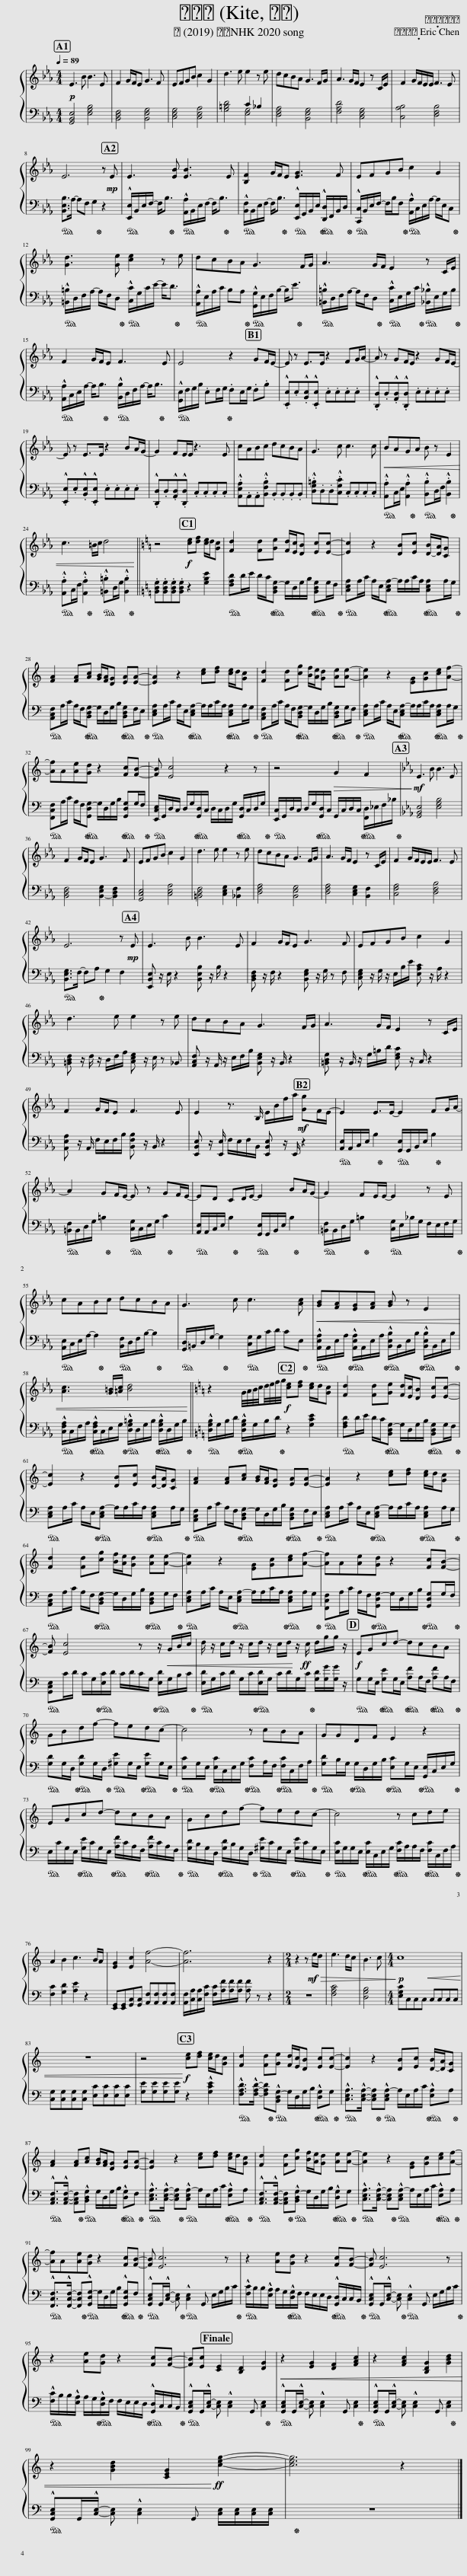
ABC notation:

X:1
%%score { 1 | ( 2 3 ) }
L:1/8
Q:1/4=89
M:4/4
I:linebreak $
K:Eb
V:1 treble
V:2 bass
V:3 bass
V:1
!p! E3 B B3 E | F2 G/F/E G3 F | EFGB c2 G2 | d3 e e2 z e | dcBA G3 F/G/ | %5
 A3 G/F/ E2 z C/E/ | F2 G/F/E/E/ F3 E |$ E6 z!mp! E | E3 [EB] [EB]3 E | [B,F]2 G/F/E [EG]3 F | %10
 EFGB c2 G2 |$ [Gd]3 [Ge] [ce]2 z e | dcBA G3 F/G/ | A3 G/F/ E2 z C/E/ |$ F2 G/F/E F3 E | %15
 E4 z2 GF/E/- | E z E>E z2 FG/A/- | A z GF/E/ z2 GF/E/- |$ E z E>E z2 BA/G/- | G2 FE/E/ z3 E | %20
 cABc dcBA | G3 c c3 c |!<(! BAGA B z E2 |$ c3 =B/c/ d4!<)! ||[K:C] z4!f! [ce][df] [ce]/d/[Gc] | %25
 [Fd]2 [Fd][Ge] [Fd]/[Ec]/[DB] [Ec][Ec]- | [Ec]2 z2 [DB][Ec] [D-B]/[DA]/[CG] |$ [FA]2 [FA][Ac] [GB]/[FA]/[DG] [EA][EA]- | [EA]2 z2 [ce][df] [ce]/d/[Gc] | [Fd]2 [Fd][cg] [Bf]/[Ae]/[Gd] [Ae][Ae]- | %30
 [Ae]2 z2 [EG][Gc][ce][Af]- |$ [Af]A[Ae][Gd] z2 [Fc][FB]- | [FB] [Ec]4 z2 z | z4!>(! G2 F2!>)! |[K:Eb]!mf! E3 B B3 E |$ %35
 F2 G/F/E G3 F | EFGB c2 G2 | d3 e e2 z e | dcBA G3 F/G/ | A3 G/F/ E2 z C/E/ | %40
 F2 G/F/E/E/ F3 E |$ E6 z!mp! E | E3 B B3 E | F2 G/F/E G3 F | EFGB c2 G2 |$ %45
 d3 e e2 z e | dcBA G3 F/G/ | A3 G/F/ E2 z C/E/ |$ F2 G/F/E F3 E | E2 z3/2 B,/ E/B/f/a/!mf! [Gg]F/E/- | %50
 E2 E>E- E2 FG/A/- |$ A2 GF/E/- E z GF/E/- | ED CD/E/- E2 BA/G/- | G2 FE/E/- E2 z E |$ cABc dcBA | %55
 G3 c c3 [Ac] |!<(! [GB][FA][EG][FA] [GB] z E2 |$ [Ac]3 [G=B]/[=Ac]/ [Bd]4!<)! ||[K:C] z2 G/4A/4B/4c/4d/4e/4f/4g/4!f! [ce][df] [ce]/d/[Gc] | [Fd]2 [Fd][Ge] [Fd]/[Ec]/[DB] [Ec][Ec]- |$ %60
 [Ec]2 z2 [DB][Ec] [D-B]/[DA]/[CG] | [FA]2 [FA][Ac] [GB]/[FA]/[DG] [EA][EA]- | [EA]2 z2 [ce][df] [ce]/d/[Gc] |$ [Fd]2 [Fd][cg] [Bf]/[Ae]/[Gd] [Ae][Ae]- | [Ae]2 z2 [EG][Gc][ce][Af]- | %65
 [Af]A[Ae][Gd] z2 [Fc][FB]- |$ [FB] [Ec]4 z z/!<(! G/B/c/ | d/ z/ c/d/ z/ c/d/ z/ c/d/!<)! z/!ff! c/ d/g/g/ z/ |!f! EGcd- dcBA |$ GBdf- fedc- | %70
 c4 z cBA | GGDF E2 z2 |$ EGcd- dcBA | GBdf- fedc- | c4 z cde |$ %75
 A2 B2 c3 B/A/ | [EG]2 [Ec]2 [Af]4- | [Af]6 z2 |[M:2/4] z2 z!mf!!>(! e/d/ | e3 d/c/ | %80
 B3 c!>)! |[M:4/4]!p! c8 |$ z8 | z4!f! [ce][df] [ce]/d/[Gc] | [Fd]2 [Fd][Ge] [Fd]/[Ec]/[DB] [Ec][Ec]- | %85
 [Ec]2 z2 [DB][Ec] [D-B]/[DA]/[CG] |$ [FA]2 [FA][Ac] [GB]/[FA]/[DG] [EA][EA]- | [EA]2 z2 [ce][df] [ce]/d/[Gc] | [Fd]2 [Fd][cg] [Bf]/[Ae]/[Gd] [Ae][Ae]- | [Ae]2 z2 [EG][Gc][ce][Af]- |$ %90
 [Af]A[Ae][Gd] z2 [Fc][FB]- | [FB] [Ec]6 z | z2 [Ae][Gd] z2 [Fc][FB]- | [FB] [Ec]6 z |$ z2 [Ae][Gd] z2 [Fc][FB]- | %95
 [FB][Ec] [CE]2 [B,D]2 [DG]2 |!<(! z2 [EG]2 [DF]2 [FAc]2 | z2 [FAc]2 [B,DG]2 [GBd]2 |$ z2 [GBd]2 [CEG]2!<)!!ff! [ceg]2- | [ceg]6 z2 |] %100
V:2
 [G,,B,,E,]4 [E,G,B,]4 | [B,,D,F,]4 [B,,E,G,]4 | [C,E,G,]4 [C,E,A,]4 | [G,=B,D]4 C2 _B,2 | [D,F,A,]4 [B,,E,G,]4 | %5
 [F,A,D]4 [C,E,G,]4 | [C,A,B,]4 [D,F,B,]4 |$!ped! [B,,E,B,]>A,- A,F, G,2!ped-up! z2 |!ped! !^![E,,E,]/B,,/E,/F,/- F,<B,!ped-up!!ped! !^![A,,A,]/B,,/E,/F,/- F,<B,!ped-up! |!ped! !^![B,,F,]/B,,/E,/F,/- F,<B,!ped-up!!ped! !^![E,,E,]/G,,/B,,/E,/!ped-up!!ped! !^![D,,D,]/F,,/B,,/D,/!ped-up! | %10
!ped! !^![C,,C,]/B,,/E,/F,/- F,/B,/F,!ped-up!!ped! !^![A,,A,]/C,/E,/A,/- A,/E,/C,!ped-up! |$!ped! !^![=B,,=B,]/D,/F,/A,/- A,/F,/D,!ped-up!!ped! !^![C,C]/G,/C/E/- E<D!ped-up! |!ped! !^![A,,A,]/E,/A,/C/ B,A,!ped-up!!ped! !^![G,,G,]/E,/F,/B,/- B,<E!ped-up! |!ped! !^![=B,,=B,]/D,/F,/A,/- A,/F,/D,!ped-up!!ped! !^![C,C]/E,/G,/C/!ped-up!!ped! !^![_B,,_B,]/E,/G,/B,/!ped-up! |$!ped! !^![A,,A,]/C,/E,/A,/- A,<B,!ped-up!!ped! !^![B,,B,]/D,/F,/A,/- A,<B,!ped-up! | %15
!ped! !^![G,,E,]/F,/G,/B,/ .E,F,/G,/!ped-up! .F,E,/G,/ .F,.B, | .!^![E,,E,].E,.!^![B,,E,].!^![E,,E,] .E,.E,.E,.E, | .!^![D,,D,].D,.!^![A,,D,].!^![D,,D,] .E,.E,.E,.E, |$ .!^![E,,E,].E,.!^![B,,E,].!^![E,,E,] .E,.E,.E,.E, | .!^![D,,D,].D,.!^![A,,D,].!^![D,,D,] .C,.C,.C,.C, | %20
 .!^![A,,E,A,].A,,.A,,.!^![B,,F,B,] .B,,.B,,.B,,.B,, | .!^![D,G,=B,].D,.D,.!^![C,G,C] .C,.C,.C,.C, |!ped! .!^![A,,A,]C,/E,/ .!^![A,,A,]2!ped-up!!ped! .!^![B,,B,]D,/F,/ .!^![B,,B,]2!ped-up! |$!ped! .!^![A,,A,]C,/F,/ .!^![A,,A,]2!ped-up!!ped! .!^![=B,,=B,]D,/G,/ .!^![B,,B,]2!ped-up! ||[K:C] .[B,,D,G,].[B,,D,G,].[B,,D,G,].[B,,D,G,] z2 [G,B,E]2 | %25
!ped! [F,A,D]D/E/ D/C/!ped-up!!ped![B,,D,G,-] G,/D,/G,/B,/!ped-up!!ped! [B,,D,G,]G,/F,/!ped-up! |!ped! [C,E,A,]A,/C/ A,/E,/!ped-up!!ped![C,E,A,-] A,/A,/C/A,/!ped-up!!ped! [C,E,A,]A,/G,/!ped-up! |$!ped! [A,,C,F,]A,/C/ A,/F,/!ped-up!!ped![B,,D,G,-] G,/D,/G,/B,/!ped-up!!ped! [B,,D,G,]F,/E,/!ped-up! |!ped! [C,E,A,]A,/C/ A,/E,/!ped-up!!ped![C,E,A,-] A,/A,/C/A,/!ped-up!!ped! [C,E,A,]A,/G,/!ped-up! |!ped! [A,,C,F,]A,/C/ A,/F,/!ped-up!!ped![B,,D,G,-] G,/D,/G,/B,/!ped-up!!ped! [B,,D,G,]G,/F,/!ped-up! | %30
!ped! [C,E,A,]A,/C/ A,/E,/!ped-up!!ped![C,E,A,-] A,/A,/C/A,/!ped-up!!ped! [C,E,A,]A,/G,/!ped-up! |$!ped! [F,,C,F,]A,/C/ A,/F,/!ped-up!!ped![G,,D,G,-] G,/D,/G,/B,/!ped-up!!ped! [G,,D,G,]G,/F,/!ped-up! |!ped! [E,,C,E,]/G,,/D,/C,/ D,/G,/!ped-up!!ped![G,,D,]/C,/ D,/C,/D,/G,/!ped-up!!ped! [G,,D,]/C,/D,/G,/!ped-up! |!ped! [E,,C,]/G,,/D,/C,/ D,/G,/!ped-up!!ped![G,,D,]/C,/ G,,/C,/D,/C,/!ped-up!!ped! [F,,D,]/_E,/F,/_B,/!ped-up! |[K:Eb] [G,,B,,E,]4 [E,G,B,]4 |$ %35
 [B,,D,F,]4 [B,,-E,G,]2 [B,,D,F,]2 | [G,,C,E,]4 [C,E,A,]4 | [=B,,D,F,]4 [C,E,G,]2 [_B,,F,]2 | [D,F,A,]4 [B,,E,G,]4 | [D,F,A,]4 [C,E,G,]2 [B,,F,]2 | %40
 [C,F,A,]4 [D,F,B,]4 |$!ped! [B,,E,G,]>F,- F,A,!ped-up! G,2 F,2 | [E,,B,,E,] z/ E,/ z2 [B,,E,B,] z/ B,/ z2 | [B,,D,F,] z/ F,/ z2 [B,,E,G,] z/ G,/ z F, | [C,E,G,] z/ G,/ z/ E,/B,/E/ [E,A,C] z/ A,/ z2 |$ %45
 [=B,,D,F,] z/ F,/ z/ D,/F,/A,/ [C,E,G,] z/ E,/ z _B,, | [A,,C,F,] z/ A,,/ z/ E,/F,/B,/ [B,,E,G,] z/ B,,/ z2 | [=B,,D,G,] z/ B,,/ z/ G,/=B,/D/ [E,G,C] z/ C,/ z2 |$ [A,,E,A,] z/ A,,/ F,/E,/F,/B,/ [B,,F,B,] z/ B,,/ z2 | [E,,B,,E,] z/ [E,,E,]/ F,/E,/F,/B,,/ [E,,B,,E,] z/ E,,/ z2 | %50
!ped! [A,,E,]/A,,/C,/E,/ B,2!ped-up!!ped! [G,,E,]/G,,/B,,/E,/ B,2!ped-up! |$!ped! [=B,,F,]/B,,/D,/G,/ =B,2!ped-up!!ped! [C,G,]/C,/E,/G,/ C2!ped-up! |!ped! [A,,E,]/A,,/C,/E,/ B,2!ped-up!!ped! [G,,E,]/G,,/B,,/E,/ B,2!ped-up! |!ped! [=B,,F,]/B,,/D,/G,/ =B,2!ped-up!!ped! [C,G,]/E,/_B,/G,/ F,/E,/F,/G,/!ped-up! |$!ped! [A,,E,]/C,/E,/A,/- A,2!ped-up!!ped! [B,,F,]/D,/F,/B,/- B,2!ped-up! | %55
!ped! [G,,D,]/=B,,/D,/G,/- G,2!ped-up!!ped! [C,G,]/G,/C/D/ CE,!ped-up! |!ped! !^![A,,E,A,]/A,,/E,/A,/!ped-up!!ped! !^![A,,E,A,]/A,,/E,/A,/!ped-up!!ped! !^![B,,E,B,]/B,,/E,/B,/!ped-up!!ped! !^![B,,E,B,]/B,,/E,/B,/!ped-up! |$!ped! !^![C,F,A,]/C,/F,/A,/!ped-up!!ped! !^![C,F,A,]/C,/E,/G,/!ped-up!!ped! !^![D,G,=B,]/D,/G,/B,/!ped-up!!ped! !^![D,G,B,]/D,/G,/B,/!ped-up! ||[K:C]!ped! !^![D,G,B,]/G,/B,/D/!ped-up!!ped! !^![D,G,B,]/G,/B,/D/!ped-up! z2 [G,CE]2 |!ped! [F,A,D]D/E/ D/C/!ped-up!!ped![B,,D,G,-] G,/D,/G,/B,/!ped-up!!ped! [B,,D,G,]G,/F,/!ped-up! |$ %60
!ped! [C,E,A,]A,/C/ A,/E,/!ped-up!!ped![C,E,A,-] A,/A,/C/A,/!ped-up!!ped! [C,E,A,]A,/G,/!ped-up! |!ped! [A,,C,F,]A,/C/ A,/F,/!ped-up!!ped![B,,D,G,-] G,/D,/G,/B,/!ped-up!!ped! [B,,D,G,]F,/E,/!ped-up! |!ped! [C,E,A,]A,/C/ A,/E,/!ped-up!!ped![C,E,A,-] A,/A,/C/A,/!ped-up!!ped! [C,E,A,]A,/G,/!ped-up! |$!ped! [A,,C,F,]A,/C/ A,/F,/!ped-up!!ped![B,,D,G,-] G,/D,/G,/B,/!ped-up!!ped! [B,,D,G,]G,/F,/!ped-up! |!ped! [C,E,A,]A,/C/ A,/E,/!ped-up!!ped![C,E,A,-] A,/A,/C/A,/!ped-up!!ped! [C,E,A,]A,/G,/!ped-up! | %65
!ped! [F,,C,F,]A,/C/ A,/F,/!ped-up!!ped![G,,D,G,-] G,/D,/G,/B,/!ped-up!!ped! [G,,D,G,]G,/F,/!ped-up! |$!ped! [G,,C,E,]C/D/ C/G,/!ped-up!!ped![E,C]/D/ C/D/C/G,/!ped-up!!ped! [E,D]/G,/B,/C/!ped-up! |!ped! [E,D]/G,/C/D/ G,/C/!ped-up!!ped![E,D]/G,/ C/D/G,/C/!ped-up! [G,D]/[G,G]/[G,G]/ z/ |!ped! G,G,/E,/!ped-up!!ped! [G,E]G,/E,/!ped-up!!ped! [A,F]A,/F,/!ped-up!!ped! [A,F]A,/F,/!ped-up! |$!ped! [G,D]G,/D,/!ped-up!!ped! [G,D]G,/D,/!ped-up!!ped! [^G,E]G,/E,/!ped-up!!ped! [G,E]G,/E,/!ped-up! | %70
!ped! [E,C]G,/E,/!ped-up!!ped! [E,C]/C,/E,/G,/!ped-up!!ped! [F,C]A,/F,/!ped-up!!ped! [F,C]/C,/F,/A,/!ped-up! |!ped! [G,D]B,/G,/!ped-up!!ped! G,/D,/G,/B,/!ped-up!!ped! [E,C]G,/E,/!ped-up!!ped! [G,,E,]/C,/E,/G,/!ped-up! |$!ped! E,/C/G,/E,/!ped-up!!ped! [G,E]/C/G,/E,/!ped-up!!ped! [A,F]/C/A,/F,/!ped-up!!ped! [A,F]/C/A,/F,/!ped-up! |!ped! [G,D]/B,/G,/D,/!ped-up!!ped! [G,D]/B,/G,/D,/!ped-up!!ped! [^G,E]/C/G,/E,/!ped-up!!ped! [G,E]/C/G,/E,/!ped-up! |!ped! [E,C]/G,/G,/E,/!ped-up!!ped! [E,C]/C,/E,/G,/!ped-up!!ped! [F,C]/A,/A,/F,/!ped-up!!ped! [F,C]/C,/F,/A,/!ped-up! |$ %75
 [F,C]2 [G,D]2 [A,E]2 z2 | [E,,G,,][E,,G,,][G,,C,][G,,C,] [A,,F,][A,,F,][A,,F,][A,,F,] | [A,,F,]/[C,A,]/[C,A,]/[F,C]/ [F,C]/[A,F]/[A,F]/[A,F]/ [A,F] z z2 |[M:2/4] z4 | [F,A,C]4 | %80
 [D,G,B,]4 |[M:4/4] [E,G,C]C,C,C,!<(! C,C,C,C, |$ [C,G,][C,G,][C,G,][C,G,] [E,C][E,C][E,C][E,C] | [G,E][G,E][G,E][G,E]!<)! z2 !^![G,CE]2 |!ped! !^![F,A,D]>!^![F,A,D]- [F,A,D]!ped-up!!ped!!^![B,,D,G,-] G,/D,/G,/B,/!ped-up!!ped! !^![D,G,]G,!ped-up! | %85
!ped! !^![C,E,A,]>!^![C,E,A,]- [C,E,A,]!ped-up!!ped!!^![C,E,A,-] A,/E,/A,/C/!ped-up!!ped! !^![E,A,]A,!ped-up! |$!ped! !^![A,,C,F,]>!^![A,,C,F,]- [A,,C,F,]!ped-up!!ped!!^![B,,D,G,] G,/D,/G,/B,/!ped-up!!ped! !^![D,G,]F,!ped-up! |!ped! !^![C,E,A,]>!^![C,E,A,]- [C,E,A,]!ped-up!!ped!!^![C,E,A,-] A,/E,/A,/C/!ped-up!!ped! !^![E,A,]A,!ped-up! |!ped! !^![A,,C,F,]>!^![A,,C,F,]- [A,,C,F,]!ped-up!!ped!!^![B,,D,G,-] G,/D,/G,/B,/!ped-up!!ped! !^![D,G,]G,!ped-up! |!ped! !^![C,E,A,]>!^![C,E,A,]- [C,E,A,]!ped-up!!ped!!^![C,E,A,-] A,/E,/A,/C/!ped-up!!ped! !^![E,A,]A,!ped-up! |$ %90
!ped! !^![F,,C,F,]>!^![F,,C,F,]- [F,,C,F,]!ped-up!!ped!!^![G,,D,G,-] G,/D,/G,/B,/!ped-up!!ped! !^![G,,D,G,]F,!ped-up! |!ped! !^![G,,C,E,]G,,/!^![C,E,]/- [C,E,]!ped-up!!ped! !^![C,E,]2 G,, E,/G,/B,/C/!ped-up! |!ped! !^![F,C]/B,/B,/!^![E,A,]/ A,/G,/!ped-up!!ped!!^![D,G,]/F,/ F,/E,/E,/D,/!ped-up!!ped! !^![G,,D,]/C,/C,/B,,/!ped-up! |!ped! !^![G,,C,E,]G,,/!^![C,E,]/- [C,E,]!ped-up!!ped! !^![C,E,]2 G,, E,/G,/B,/C/!ped-up! |$!ped! !^![F,C]/B,/B,/!^![E,A,]/ A,/G,/!ped-up!!ped!!^![D,G,]/F,/ F,/E,/E,/D,/!ped-up!!ped! !^![G,,D,]/C,/C,/B,,/!ped-up! | %95
!ped! !^![G,,C,E,]G,,/!^![C,E,]/- [C,E,] !^![C,E,]2 G,, [C,E,]2!ped-up! |!ped! !^![G,,C,E,]G,,/!^![C,E,]/- [C,E,] !^![C,E,]2 G,, [C,E,]2!ped-up! |!ped! !^![G,,C,E,]G,,/!^![C,E,]/- [C,E,] !^![C,E,]2 G,, [C,E,]2!ped-up! |$!ped! !^![G,,C,E,]G,,/!^![C,E,]/- [C,E,] !^![C,E,]2 G,, [C,E,]/[C,E,]/[C,E,]/[C,E,]/ | z8!ped-up! |] %100
V:3
 x8 | x8 | x8 | x4 [E,G,]4 | x8 | %5
 x8 | x8 |$ x8 | x8 | x8 | %10
 x8 |$ x8 | x8 | x8 |$ x8 | %15
 x8 | x8 | x8 |$ x8 | x8 | %20
 x8 | x8 | x8 |$ x8 ||[K:C] x8 | %25
 x8 | x8 |$ x8 | x8 | x8 | %30
 x8 |$ x8 | x8 | x8 |[K:Eb] x8 |$ %35
 x8 | x8 | x8 | x8 | x8 | %40
 x8 |$ x8 | x8 | x8 | x8 |$ %45
 x8 | x8 | x8 |$ x8 | x8 | %50
 x8 |$ x8 | x8 | x8 |$ x8 | %55
 x8 | x8 |$ x8 ||[K:C] x8 | x8 |$ %60
 x8 | x8 | x8 |$ x8 | x8 | %65
 x8 |$ x8 | x8 | x8 |$ x8 | %70
 x8 | x8 |$ x8 | x8 | x8 |$ %75
 x8 | x8 | x8 |[M:2/4] x4 | x4 | %80
 x4 |[M:4/4] x8 |$ x8 | x8 | x8 | %85
 x8 |$ x8 | x8 | x8 | x8 |$ %90
 x8 | x8 | x8 | x8 |$ x8 | %95
 x8 | x8 | x8 |$ x8 | x8 |] %100
